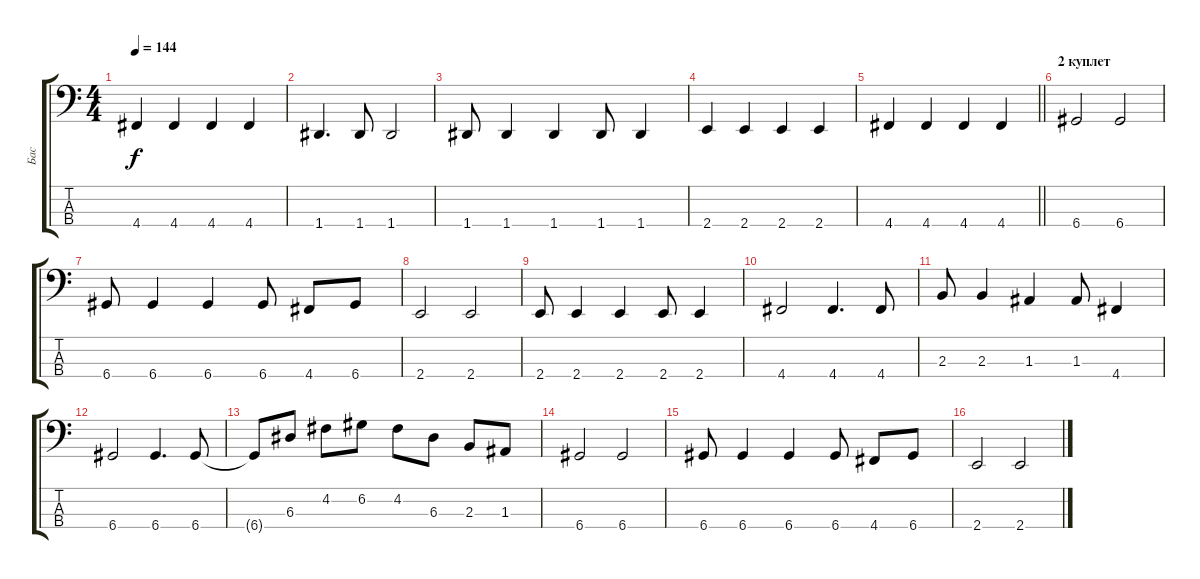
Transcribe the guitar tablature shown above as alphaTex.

\track ("Бас" "Бас") {instrument electricbasspick}
\staff {score tabs}
\tuning (G2 D2 A1 D1) {hide}
\ts (4 4)
\tempo 144
\clef f4
\ks c
4.4.4{dy f} 4.4.4 4.4.4 4.4.4 |
1.4.4{d} 1.4.8 1.4.2 |
1.4.8 1.4.4 1.4.4 1.4.8 1.4.4 |
2.4.4 2.4.4 2.4.4 2.4.4 |
\barLineRight lightlight
4.4.4 4.4.4 4.4.4 4.4.4 |
\section ("" "2 куплет")
6.4.2 6.4.2 |
6.4.8 6.4.4 6.4.4 6.4.8 4.4.8 6.4.8 |
2.4.2 2.4.2 |
2.4.8 2.4.4 2.4.4 2.4.8 2.4.4 |
4.4.2 4.4.4{d} 4.4.8 |
2.3.8 2.3.4 1.3.4 1.3.8 4.4.4 |
6.4.2 6.4.4{d} 6.4.8 |
6.4{t}.8 6.3.8 4.2.8 6.2.8 4.2.8 6.3.8 2.3.8 1.3.8 |
6.4.2 6.4.2 |
6.4.8 6.4.4 6.4.4 6.4.8 4.4.8 6.4.8 |
2.4.2 2.4.2
